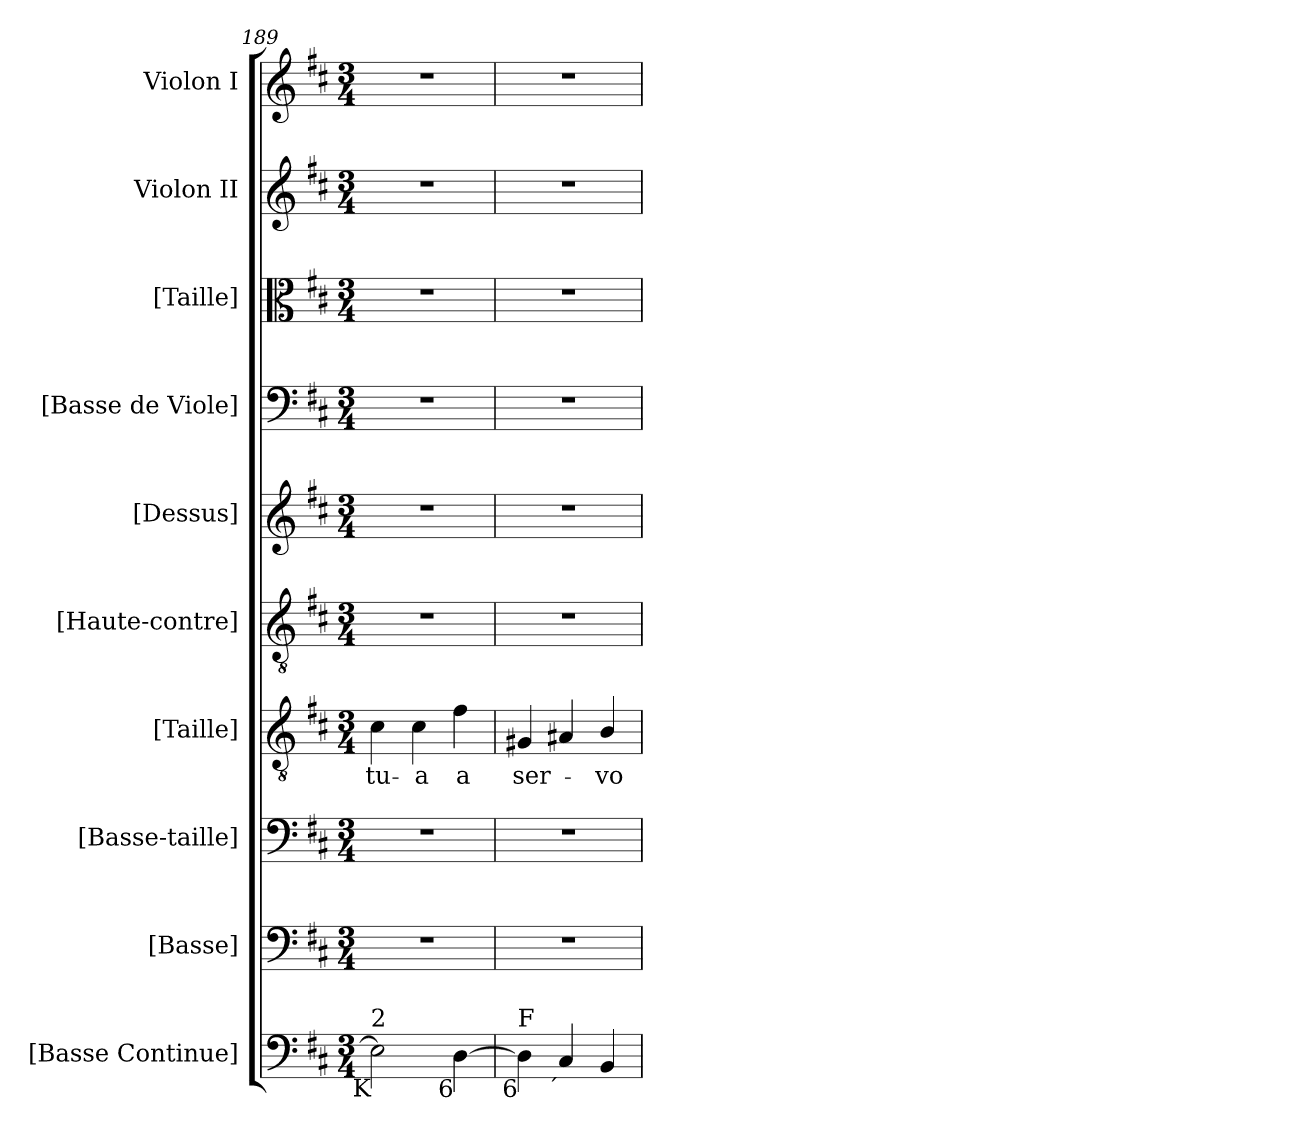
**kern	**kern	**kern	**kern	**text	**kern	**kern	**kern	**kern	**kern	**kern
*part10	*part9	*part8	*part7	*part7	*part6	*part5	*part4	*part3	*part2	*part1
*staff10	*staff9	*staff8	*staff7	*staff7	*staff6	*staff5	*staff4	*staff3	*staff2	*staff1
*I"[Basse Continue]	*I"[Basse]	*I"[Basse-taille]	*I"[Taille]	*	*I"[Haute-contre]	*I"[Dessus]	*I"[Basse de Viole]	*I"[Taille]	*I"Violon II	*I"Violon I
*I'B.c.	*I'B.	*I'B.t.	*I'T.	*	*I'H.C.	*I'D.	*	*	*I'Vln. II	*I'Vln. I
*clefF4	*clefF4	*clefF4	*clefGv2	*	*clefGv2	*clefG2	*clefF4	*clefC3	*clefG2	*clefG2
*	*	*	*ITrd7c12	*	*ITrd7c12	*	*	*	*	*
*k[f#c#]	*k[f#c#]	*k[f#c#]	*k[f#c#]	*	*k[f#c#]	*k[f#c#]	*k[f#c#]	*k[f#c#]	*k[f#c#]	*k[f#c#]
*D:	*D:	*D:	*D:	*	*D:	*D:	*D:	*D:	*D:	*D:
*M3/4	*M3/4	*M3/4	*M3/4	*	*M3/4	*M3/4	*M3/4	*M3/4	*M3/4	*M3/4
=189	=189	=189	=189	=189	=189	=189	=189	=189	=189	=189
!	!LO:N:vis=1	!LO:N:vis=1	!	!	!	!	!	!	!	!
!LO:TX:b:rj:t=K	!	!	!	!	!	!	!	!	!	!
!LO:TX:t=2	!	!	!	!	!	!	!	!	!	!
!	!	!	!	!LO:LY:b:color=#000000	!LO:N:vis=1	!LO:N:vis=1	!LO:N:vis=1	!LO:N:vis=1	!LO:N:vis=1	!LO:N:vis=1
2Ei\]	2.r	2.r	4C#i\	tu-	2.r	2.r	2.r	2.r	2.r	2.r
!	!	!	!	!LO:LY:b:color=#000000	!	!	!	!	!	!
.	.	.	4C#i\	-a	.	.	.	.	.	.
!LO:TX:b:rj:t=6	!	!	!	!	!	!	!	!	!	!
!	!	!	!	!LO:LY:b:color=#000000	!	!	!	!	!	!
[4Di\	.	.	4F#i\	a	.	.	.	.	.	.
!!LO:LB:g=z
=190	=190	=190	=190	=190	=190	=190	=190	=190	=190	=190
!	!LO:N:vis=1	!LO:N:vis=1	!	!	!	!	!	!	!	!
!LO:TX:b:rj:t=6	!	!	!	!	!	!	!	!	!	!
!LO:TX:t=F	!	!	!	!	!	!	!	!	!	!
!	!	!	!	!LO:LY:b:color=#000000	!LO:N:vis=1	!LO:N:vis=1	!LO:N:vis=1	!LO:N:vis=1	!LO:N:vis=1	!LO:N:vis=1
4Di\]	2.r	2.r	4GG#Xi/	ser-	2.r	2.r	2.r	2.r	2.r	2.r
!LO:TX:b:rj:t=´	!	!	!	!	!	!	!	!	!	!
4C#i/	.	.	4AA#Xi/	.	.	.	.	.	.	.
!	!	!	!	!LO:LY:b:color=#000000	!	!	!	!	!	!
4BBi/	.	.	4BBi/	-vo	.	.	.	.	.	.
=	=	=	=	=	=	=	=	=	=	=
*-	*-	*-	*-	*-	*-	*-	*-	*-	*-	*-
